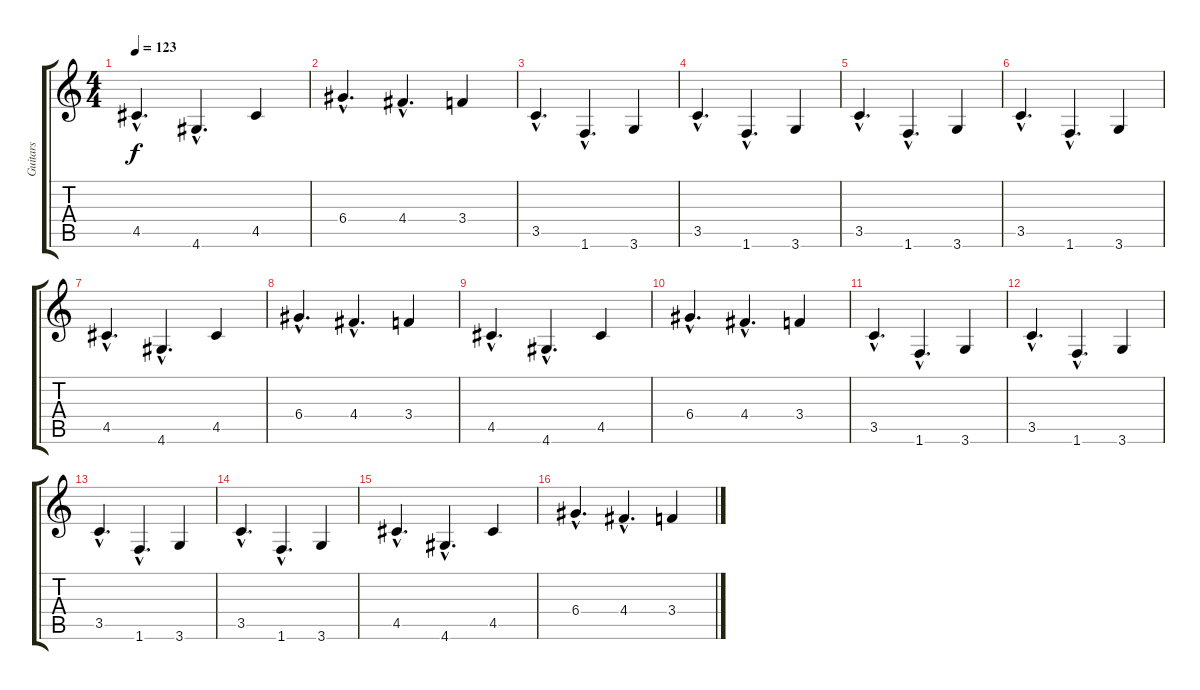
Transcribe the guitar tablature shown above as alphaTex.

\track ("Guitars" "Guitars") {instrument overdrivenguitar}
\staff {score tabs}
\tuning (E4 B3 G3 D3 A2 E2) {hide}
\ts (4 4)
\tempo 123
\clef g2
\ks c
4.5{hac}.4{d dy f} 4.6{hac}.4{d} 4.5.4 |
6.4{hac}.4{d} 4.4{hac}.4{d} 3.4.4 |
3.5{hac}.4{d} 1.6{hac}.4{d} 3.6.4 |
3.5{hac}.4{d} 1.6{hac}.4{d} 3.6.4 |
3.5{hac}.4{d} 1.6{hac}.4{d} 3.6.4 |
3.5{hac}.4{d} 1.6{hac}.4{d} 3.6.4 |
4.5{hac}.4{d} 4.6{hac}.4{d} 4.5.4 |
6.4{hac}.4{d} 4.4{hac}.4{d} 3.4.4 |
4.5{hac}.4{d} 4.6{hac}.4{d} 4.5.4 |
6.4{hac}.4{d} 4.4{hac}.4{d} 3.4.4 |
3.5{hac}.4{d} 1.6{hac}.4{d} 3.6.4 |
3.5{hac}.4{d} 1.6{hac}.4{d} 3.6.4 |
3.5{hac}.4{d} 1.6{hac}.4{d} 3.6.4 |
3.5{hac}.4{d} 1.6{hac}.4{d} 3.6.4 |
4.5{hac}.4{d} 4.6{hac}.4{d} 4.5.4 |
6.4{hac}.4{d} 4.4{hac}.4{d} 3.4.4
